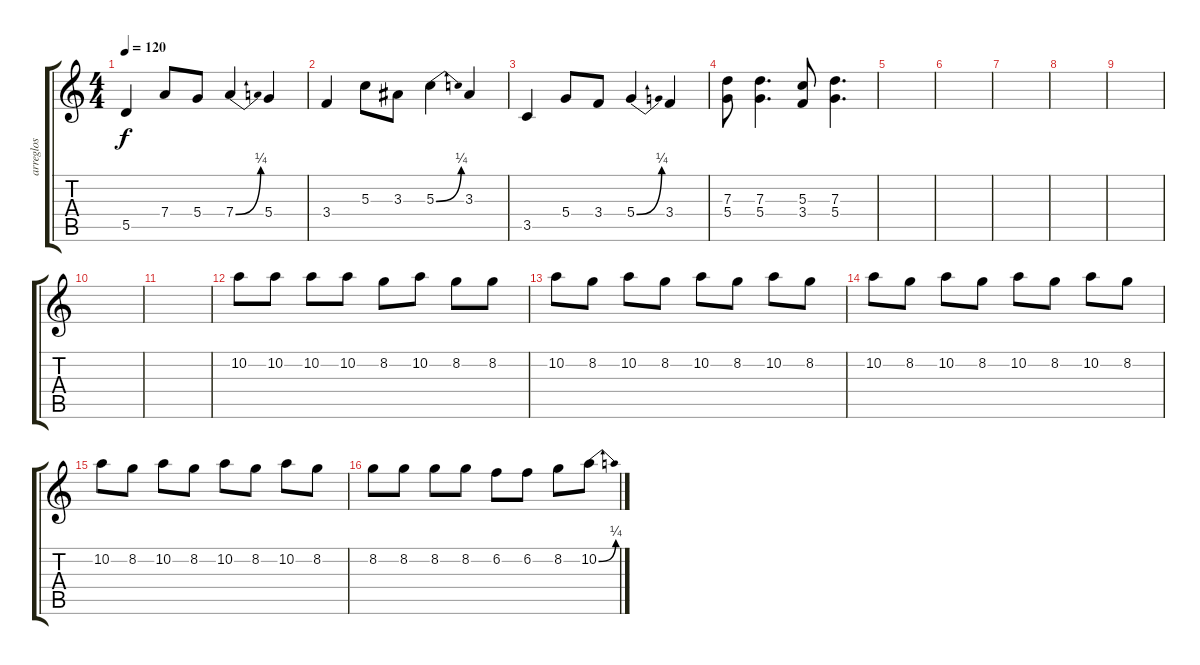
\track ("arreglos" "arreglos") {instrument distortionguitar}
\staff {score tabs}
\tuning (E4 B3 G3 D3 A2 E2) {hide}
\ts (4 4)
\tempo 120
\clef g2
\ks c
5.5.4{dy f} 7.4.8 5.4.8 7.4{be (bend 0 0 60 1)}.4 5.4.4 |
3.4.4 5.3.8 3.3.8 5.3{be (bend 0 0 60 1)}.4 3.3.4 |
3.5.4 5.4.8 3.4.8 5.4{be (bend 0 0 60 1)}.4 3.4.4 |
(7.3 5.4).8 (7.3 5.4).4{d} (5.3 3.4).8 (7.3 5.4).4{d} |
|
|
|
|
|
|
|
10.2.8 10.2.8 10.2.8 10.2.8 8.2.8 10.2.8 8.2.8 8.2.8 |
10.2.8 8.2.8 10.2.8 8.2.8 10.2.8 8.2.8 10.2.8 8.2.8 |
10.2.8 8.2.8 10.2.8 8.2.8 10.2.8 8.2.8 10.2.8 8.2.8 |
10.2.8 8.2.8 10.2.8 8.2.8 10.2.8 8.2.8 10.2.8 8.2.8 |
8.2.8 8.2.8 8.2.8 8.2.8 6.2.8 6.2.8 8.2.8 10.2{be (bend 0 0 60 1)}.8
